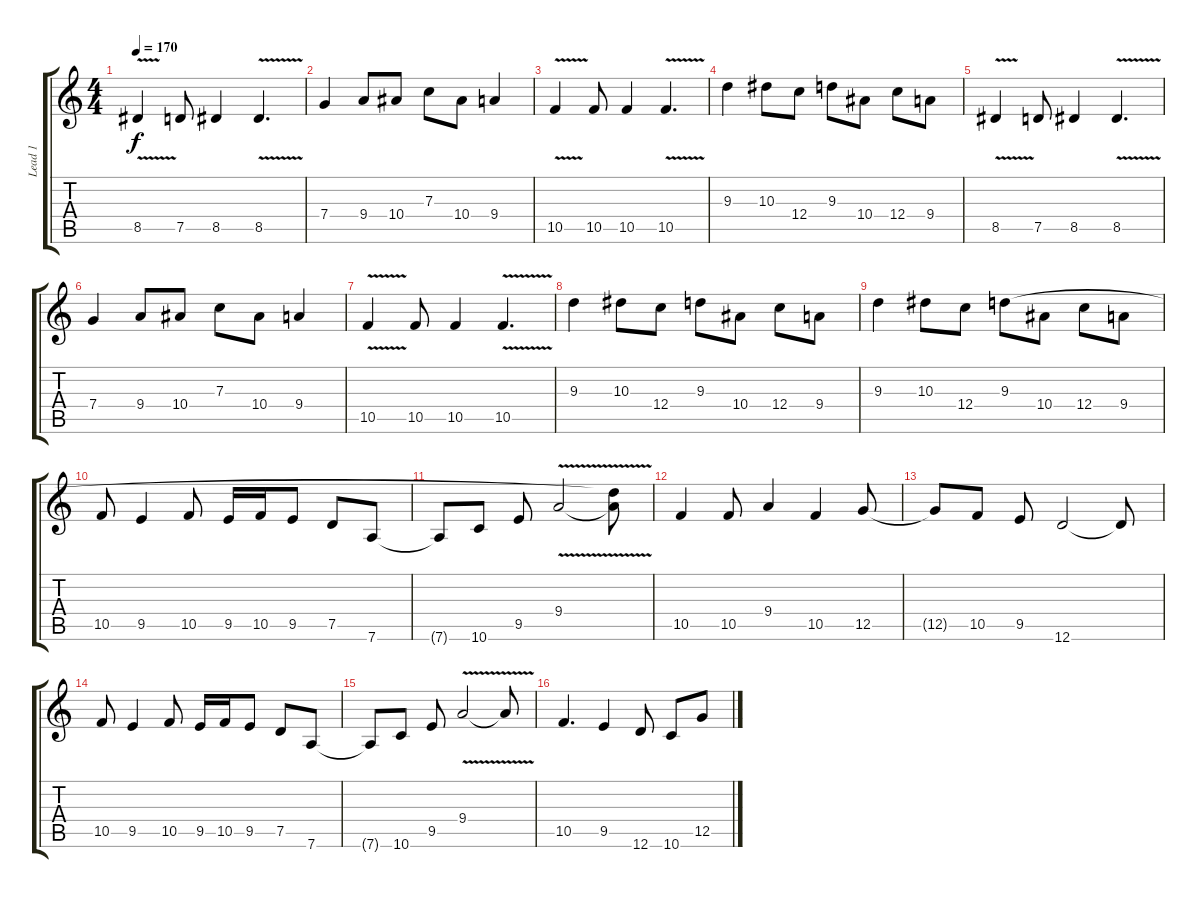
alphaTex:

\track ("Lead 1" "Lead 1") {instrument distortionguitar}
\staff {score tabs}
\tuning (D4 A3 F3 C3 G2 D2) {hide}
\ts (4 4)
\tempo 170
\clef g2
\ks c
8.5{v}.4{dy f volume 13} 7.5.8 8.5.4 8.5{v}.4{d} |
7.4.4 9.4.8 10.4.8 7.3.8 10.4.8 9.4.4 |
10.5{v}.4 10.5.8 10.5.4 10.5{v}.4{d} |
9.3.4 10.3.8 12.4.8 9.3.8 10.4.8 12.4.8 9.4.8 |
8.5{v}.4{volume 13} 7.5.8 8.5.4 8.5{v}.4{d} |
7.4.4 9.4.8 10.4.8 7.3.8 10.4.8 9.4.4 |
10.5{v}.4 10.5.8 10.5.4 10.5{v}.4{d} |
9.3.4 10.3.8 12.4.8 9.3.8 10.4.8 12.4.8 9.4.8 |
9.3.4 10.3.8 12.4.8 9.3.8 10.4.8 12.4.8 9.4.8 |
10.5.8 9.5.4 10.5.8 9.5.16 10.5.16 9.5.8 7.5.8 7.6.8 |
7.6{t}.8 10.6.8 9.5.8 9.4{v}.2 (9.3{t} 9.4{t}).8 |
10.5.4 10.5.8 9.4.4 10.5.4 12.5.8 |
12.5{t}.8 10.5.8 9.5.8 12.6.2 12.6{t}.8 |
10.5.8 9.5.4 10.5.8 9.5.16 10.5.16 9.5.8 7.5.8 7.6.8 |
7.6{t}.8 10.6.8 9.5.8 9.4{v}.2 9.4{t}.8 |
10.5.4{d} 9.5.4 12.6.8 10.6.8 12.5.8
